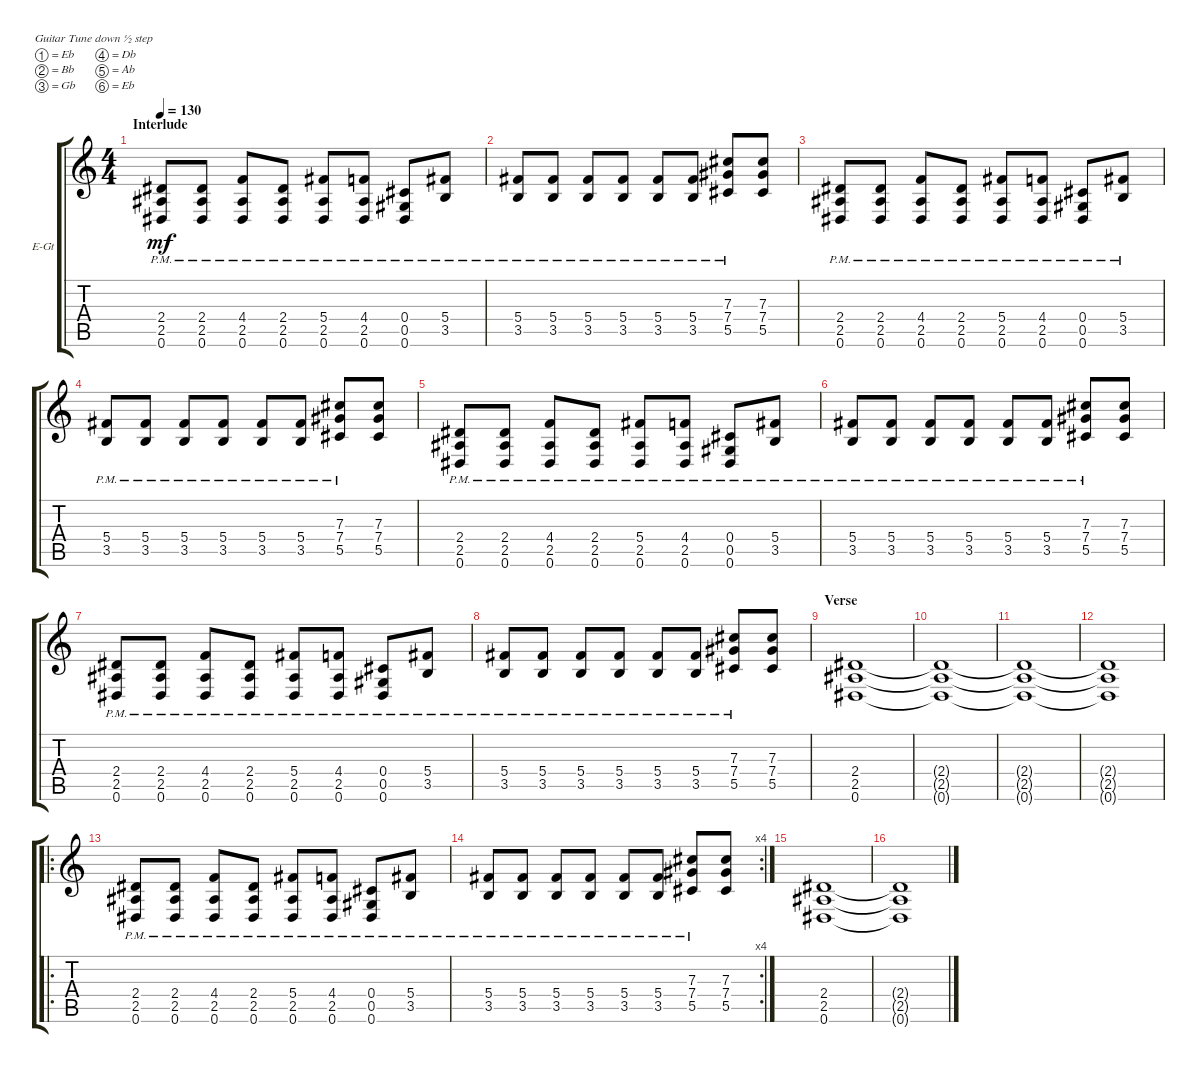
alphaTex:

\defaultSystemsLayout 4
\bracketExtendMode groupsimilarinstruments
\firstSystemTrackNameOrientation horizontal
\otherSystemsTrackNameOrientation horizontal
\track ("Electric Guitar1" "E-Gt") {instrument distortionguitar}
\staff {score tabs}
\tuning (Eb4 Bb3 Gb3 Db3 Ab2 Eb2)
\ts (4 4)
\section ("" "Interlude")
\tempo 130
\clef g2
\ks c
(0.6 2.5 2.4{pm}).8{dy mf} (0.6 2.4{pm} 2.5).8 (0.6 2.5 4.4{pm}).8 (0.6 2.5 2.4{pm}).8 (0.6 2.5 5.4{pm}).8 (2.5 4.4{pm} 0.6).8 (0.5 0.4{pm} 0.6).8 (3.5 5.4{pm}).8 |
(3.5 5.4{pm}).8 (3.5 5.4{pm}).8 (3.5 5.4{pm}).8 (3.5 5.4{pm}).8 (3.5 5.4{pm}).8 (3.5 5.4{pm}).8 (5.5{pm} 7.4 7.3).8 (5.5 7.4 7.3).8 |
(0.6 2.5 2.4{pm}).8 (0.6 2.4{pm} 2.5).8 (0.6 2.5 4.4{pm}).8 (0.6 2.5 2.4{pm}).8 (0.6 2.5 5.4{pm}).8 (2.5 4.4{pm} 0.6).8 (0.5 0.4{pm} 0.6).8 (3.5 5.4{pm}).8 |
(3.5 5.4{pm}).8 (3.5 5.4{pm}).8 (3.5 5.4{pm}).8 (3.5 5.4{pm}).8 (3.5 5.4{pm}).8 (3.5 5.4{pm}).8 (5.5{pm} 7.4 7.3).8 (5.5 7.4 7.3).8 |
(0.6 2.5 2.4{pm}).8 (0.6 2.4{pm} 2.5).8 (0.6 2.5 4.4{pm}).8 (0.6 2.5 2.4{pm}).8 (0.6 2.5 5.4{pm}).8 (2.5 4.4{pm} 0.6).8 (0.5 0.4{pm} 0.6).8 (3.5 5.4{pm}).8 |
(3.5 5.4{pm}).8 (3.5 5.4{pm}).8 (3.5 5.4{pm}).8 (3.5 5.4{pm}).8 (3.5 5.4{pm}).8 (3.5 5.4{pm}).8 (5.5{pm} 7.4 7.3).8 (5.5 7.4 7.3).8 |
(0.6 2.5 2.4{pm}).8 (0.6 2.4{pm} 2.5).8 (0.6 2.5 4.4{pm}).8 (0.6 2.5 2.4{pm}).8 (0.6 2.5 5.4{pm}).8 (2.5 4.4{pm} 0.6).8 (0.5 0.4{pm} 0.6).8 (3.5 5.4{pm}).8 |
(3.5 5.4{pm}).8 (3.5 5.4{pm}).8 (3.5 5.4{pm}).8 (3.5 5.4{pm}).8 (3.5 5.4{pm}).8 (3.5 5.4{pm}).8 (5.5{pm} 7.4 7.3).8 (5.5 7.4 7.3).8 |
\section ("" "Verse")
(0.6 2.5 2.4).1 |
(0.6{t} 2.5{t} 2.4{t}).1 |
(0.6{t} 2.5{t} 2.4{t}).1 |
(0.6{t} 2.5{t} 2.4{t}).1 |
\ro
(0.6 2.5 2.4{pm}).8 (0.6 2.4{pm} 2.5).8 (0.6 2.5 4.4{pm}).8 (0.6 2.5 2.4{pm}).8 (0.6 2.5 5.4{pm}).8 (2.5 4.4{pm} 0.6).8 (0.5 0.4{pm} 0.6).8 (3.5 5.4{pm}).8 |
\rc 4
(3.5 5.4{pm}).8 (3.5 5.4{pm}).8 (3.5 5.4{pm}).8 (3.5 5.4{pm}).8 (3.5 5.4{pm}).8 (3.5 5.4{pm}).8 (5.5{pm} 7.4 7.3).8 (5.5 7.4 7.3).8 |
(0.6 2.5 2.4).1 |
(0.6{t} 2.5{t} 2.4{t}).1
